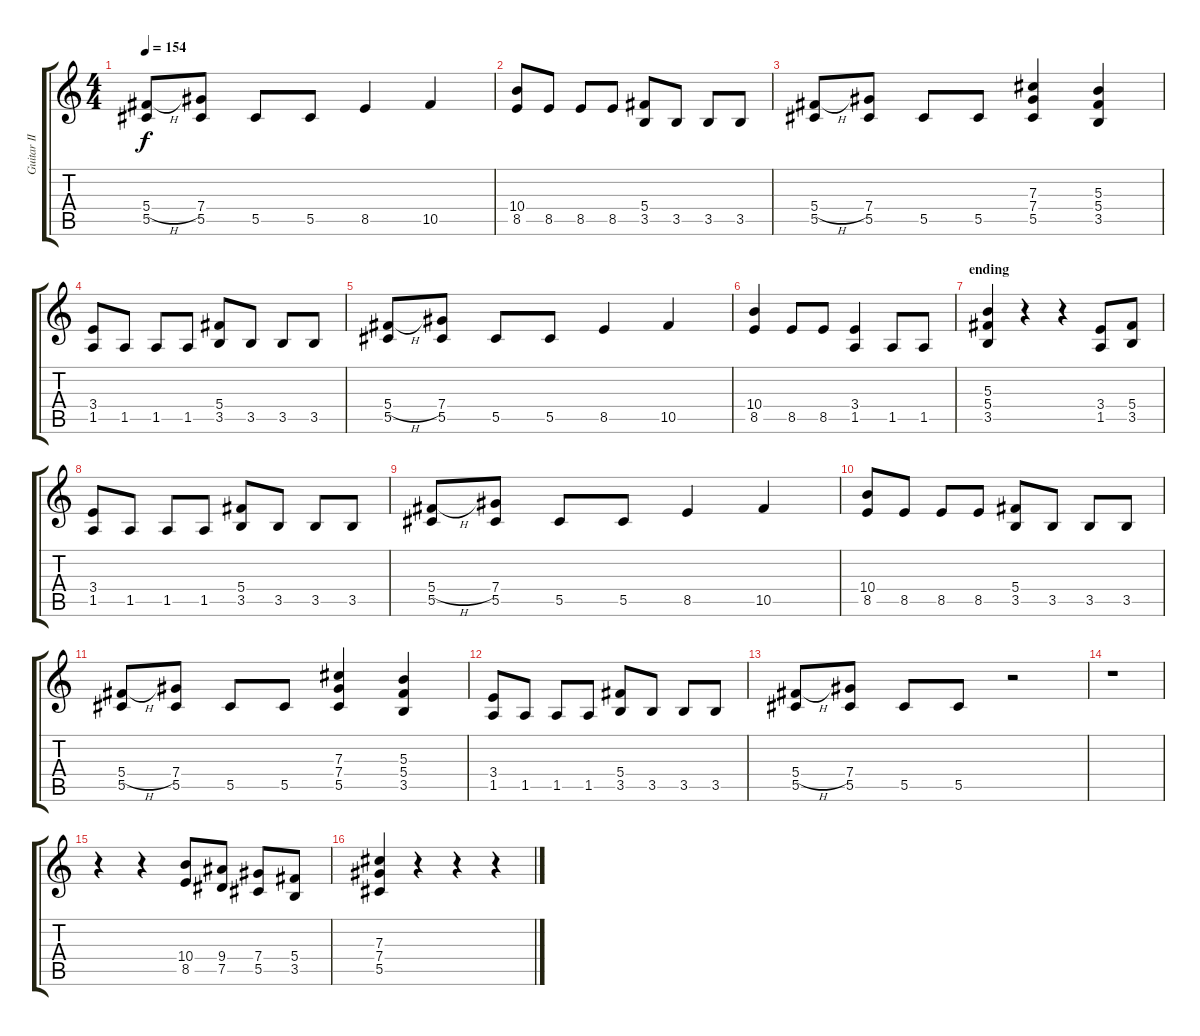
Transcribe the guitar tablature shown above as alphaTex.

\track ("Guitar II" "Guitar II") {instrument distortionguitar}
\staff {score tabs}
\tuning (Eb4 Bb3 Gb3 Db3 Ab2 Eb2) {hide}
\ts (4 4)
\tempo 154
\clef g2
\ks c
(5.4{h} 5.5).8{dy f} (7.4 5.5).8 5.5.8 5.5.8 8.5.4 10.5.4 |
(10.4 8.5).8 8.5.8 8.5.8 8.5.8 (5.4 3.5).8 3.5.8 3.5.8 3.5.8 |
(5.4{h} 5.5).8 (7.4 5.5).8 5.5.8 5.5.8 (7.3 7.4 5.5).4 (5.3 5.4 3.5).4 |
(3.4 1.5).8 1.5.8 1.5.8 1.5.8 (5.4 3.5).8 3.5.8 3.5.8 3.5.8 |
(5.4{h} 5.5).8 (7.4 5.5).8 5.5.8 5.5.8 8.5.4 10.5.4 |
(10.4 8.5).4 8.5.8 8.5.8 (3.4 1.5).4 1.5.8 1.5.8 |
\section ("" "ending")
(5.3 5.4 3.5).4 r.4 r.4 (3.4 1.5).8 (5.4 3.5).8 |
(3.4 1.5).8 1.5.8 1.5.8 1.5.8 (5.4 3.5).8 3.5.8 3.5.8 3.5.8 |
(5.4{h} 5.5).8 (7.4 5.5).8 5.5.8 5.5.8 8.5.4 10.5.4 |
(10.4 8.5).8 8.5.8 8.5.8 8.5.8 (5.4 3.5).8 3.5.8 3.5.8 3.5.8 |
(5.4{h} 5.5).8 (7.4 5.5).8 5.5.8 5.5.8 (7.3 7.4 5.5).4 (5.3 5.4 3.5).4 |
(3.4 1.5).8 1.5.8 1.5.8 1.5.8 (5.4 3.5).8 3.5.8 3.5.8 3.5.8 |
(5.4{h} 5.5).8 (7.4 5.5).8 5.5.8 5.5.8 r.2 |
r.1 |
r.4 r.4 (10.4 8.5).8 (9.4 7.5).8 (7.4 5.5).8 (5.4 3.5).8 |
(7.3 7.4 5.5).4 r.4 r.4 r.4
